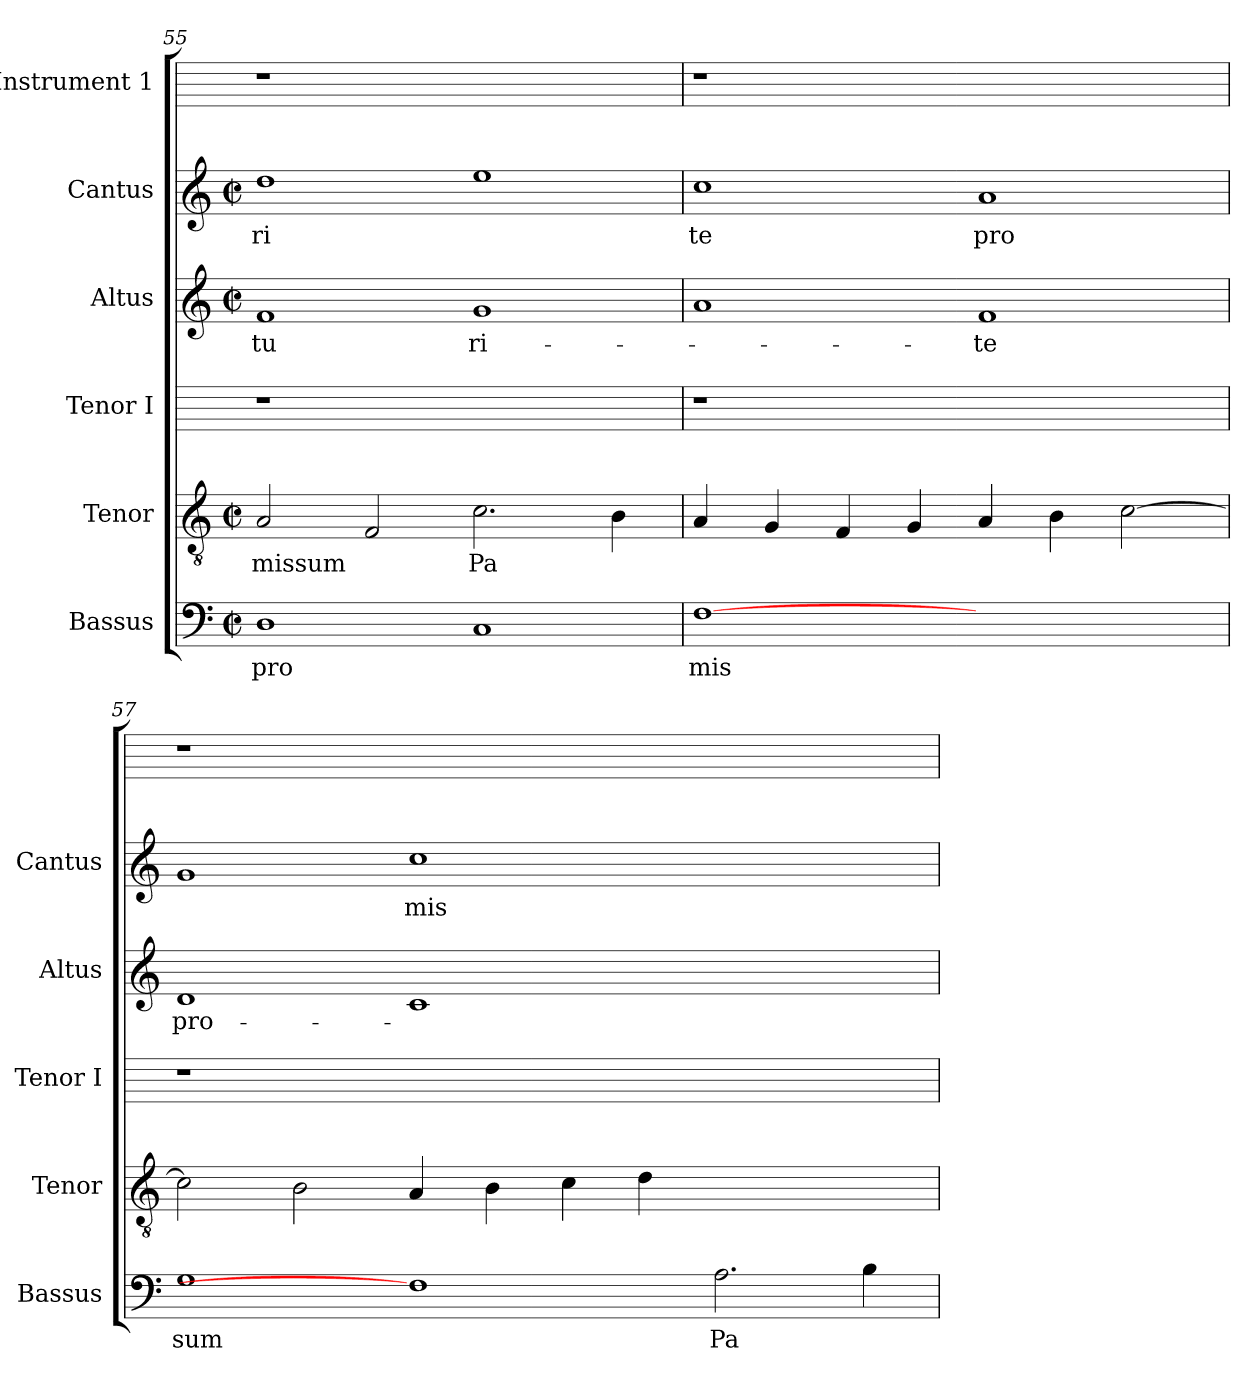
**kern	**text	**kern	**text	**kern	**kern	**text	**kern	**text	**kern
*part6	*part6	*part5	*part5	*part4	*part3	*part3	*part2	*part2	*part1
*staff6	*staff6	*staff5	*staff5	*staff4	*staff3	*staff3	*staff2	*staff2	*staff1
*I"Bassus	*	*I"Tenor	*	*I"Tenor I	*I"Altus	*	*I"Cantus	*	*I"Instrument 1
*I'Bassus	*	*I'Tenor	*	*I'Tenor I	*I'Altus	*	*I'Cantus	*	*
*clefF4	*	*clefGv2	*	*	*clefG2	*	*clefG2	*	*
*M2/2	*	*M2/2	*	*	*M2/2	*	*M2/2	*	*
*met(c|)	*	*met(c|)	*	*	*met(c|)	*	*met(c|)	*	*
=55	=55	=55	=55	=55	=55	=55	=55	=55	=55
!	!LO:LY:b:cj	!	!LO:LY:b	!	!	!LO:LY:b:cj	!	!LO:LY:b:cj	!
1D	pro	2A/	missum	1r	1f	tu	1dd	ri	1r
.	.	2F/	.	.	.	.	.	.	.
!	!	!	!LO:LY:b	!	!	!LO:LY:b:cj	!	!	!
1C	.	2.c\	Pa	1ryy	1g	ri-	1ee	.	1ryy
.	.	4B\	.	.	.	.	.	.	.
=56	=56	=56	=56	=56	=56	=56	=56	=56	=56
!	!LO:LY:b:cj	!	!	!	!	!	!	!LO:LY:b:cj	!
[1F	mis	4A/	.	1r	1a	.	1cc	te	1r
.	.	4G/	.	.	.	.	.	.	.
.	.	4F/	.	.	.	.	.	.	.
.	.	4G/	.	.	.	.	.	.	.
!	!	!	!	!	!	!LO:LY:b:cj	!	!LO:LY:b:cj	!
1ryy	.	4A/	.	1ryy	1f	-te	1a	pro	1ryy
.	.	4B\	.	.	.	.	.	.	.
.	.	[>2c\	.	.	.	.	.	.	.
=57	=57	=57	=57	=57	=57	=57	=57	=57	=57
!	!LO:LY:b:cj	!	!	!	!	!LO:LY:b:cj	!	!	!
1G	sum	2c\]	.	1r	1d	pro-	1g	.	1r
.	.	2B\	.	.	.	.	.	.	.
!	!	!	!	!	!	!	!	!LO:LY:b:cj	!
1F]	.	4A/	.	0ryy	1c	.	1cc	mis	0ryy
.	.	4B\	.	.	.	.	.	.	.
.	.	4c\	.	.	.	.	.	.	.
.	.	4d\	.	.	.	.	.	.	.
!	!LO:LY:b	!	!	!	!	!	!	!	!
2.A\	Pa	1ryy	.	.	1ryy	.	1ryy	.	.
4B\	.	.	.	.	.	.	.	.	.
=	=	=	=	=	=	=	=	=	=
*-	*-	*-	*-	*-	*-	*-	*-	*-	*-
